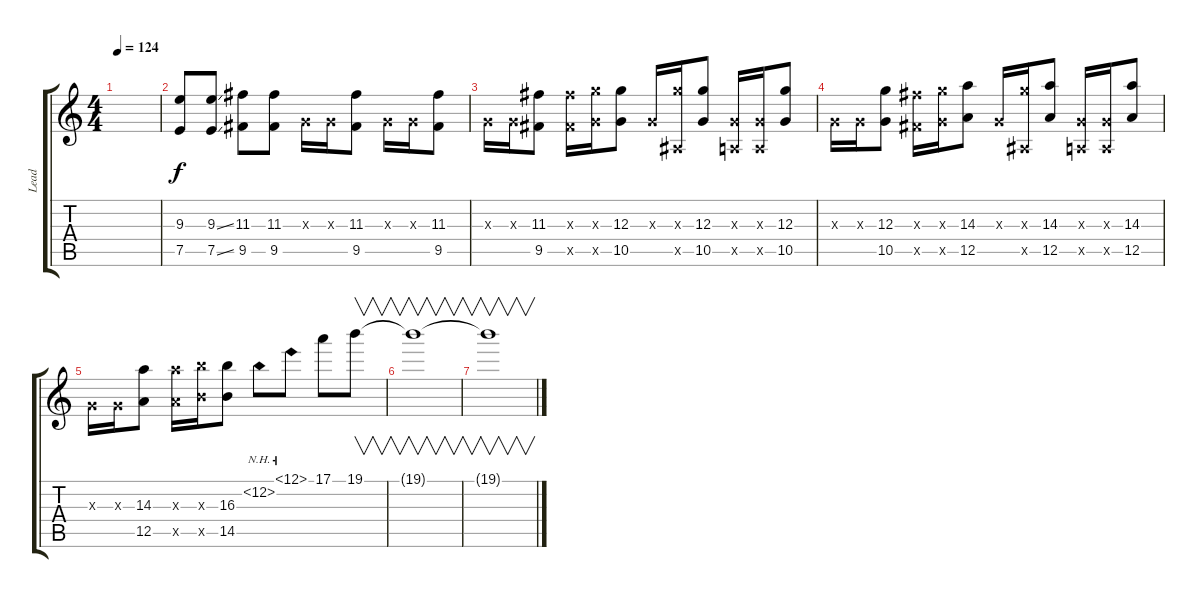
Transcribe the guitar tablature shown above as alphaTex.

\track ("Lead" "Lead") {instrument overdrivenguitar}
\staff {score tabs}
\tuning (E4 B3 G3 D3 A2 E2) {hide}
\ts (4 4)
\tempo 124
\clef g2
\ks c
|
(9.3 7.5).8 (9.3{ss} 7.5{ss}).8 (11.3 9.5).8 (11.3 9.5).8 0.3{x}.16 0.3{x}.16 (11.3 9.5).8 0.3{x}.16 0.3{x}.16 (11.3 9.5).8 |
0.3{x}.16 0.3{x}.16 (11.3 9.5).8 (11.3{x} 9.5{x}).16 (12.3{x} 10.5{x}).16 (12.3 10.5).8 0.3{x}.16 (12.3{x} 1.5{x}).16 (12.3 10.5).8 (0.3{x} 0.5{x}).16 (0.3{x} 0.5{x}).16 (12.3 10.5).8 |
0.3{x}.16 0.3{x}.16 (12.3 10.5).8 (11.3{x} 9.5{x}).16 (12.3{x} 10.5{x}).16 (14.3 12.5).8 0.3{x}.16 (12.3{x} 1.5{x}).16 (14.3 12.5).8 (0.3{x} 0.5{x}).16 (0.3{x} 0.5{x}).16 (14.3 12.5).8 |
0.3{x}.16 0.3{x}.16 (14.3 12.5).8 (14.3{x} 12.5{x}).16 (16.3{x} 14.5{x}).16 (16.3 14.5).8 12.2{nh}.8 12.1{nh}.8 17.1.8 19.1.8{v} |
19.1{t}.1{v volume 5} |
19.1{t}.1{v}
